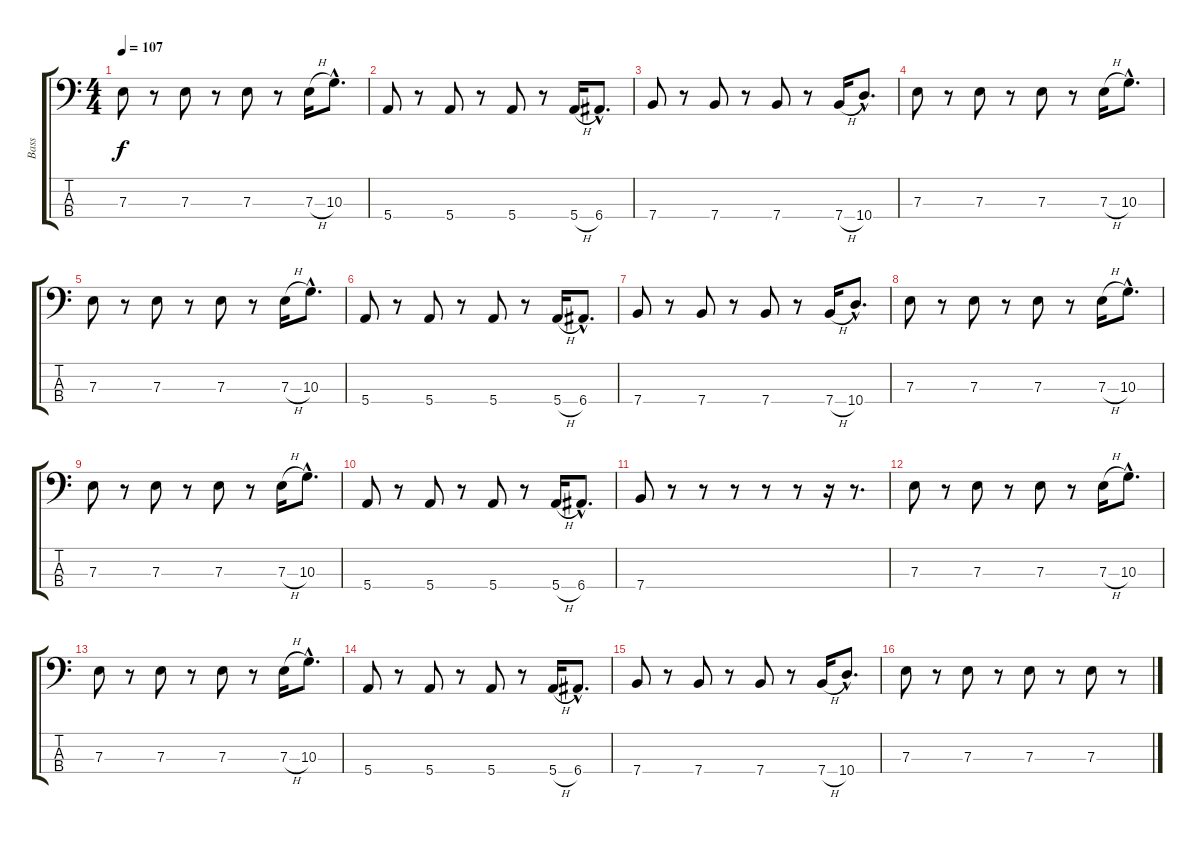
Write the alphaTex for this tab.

\track ("Bass" "Bass") {instrument electricbasspick}
\staff {score tabs}
\tuning (G2 D2 A1 E1) {hide}
\ts (4 4)
\tempo 107
\clef f4
\ks c
7.3.8{dy f} r.8 7.3.8 r.8 7.3.8 r.8 7.3{h}.16 10.3{hac}.8{d} |
5.4.8 r.8 5.4.8 r.8 5.4.8 r.8 5.4{h}.16 6.4{hac}.8{d} |
7.4.8 r.8 7.4.8 r.8 7.4.8 r.8 7.4{h}.16 10.4{hac}.8{d} |
7.3.8 r.8 7.3.8 r.8 7.3.8 r.8 7.3{h}.16 10.3{hac}.8{d} |
7.3.8 r.8 7.3.8 r.8 7.3.8 r.8 7.3{h}.16 10.3{hac}.8{d} |
5.4.8 r.8 5.4.8 r.8 5.4.8 r.8 5.4{h}.16 6.4{hac}.8{d} |
7.4.8 r.8 7.4.8 r.8 7.4.8 r.8 7.4{h}.16 10.4{hac}.8{d} |
7.3.8 r.8 7.3.8 r.8 7.3.8 r.8 7.3{h}.16 10.3{hac}.8{d} |
7.3.8 r.8 7.3.8 r.8 7.3.8 r.8 7.3{h}.16 10.3{hac}.8{d} |
5.4.8 r.8 5.4.8 r.8 5.4.8 r.8 5.4{h}.16 6.4{hac}.8{d} |
7.4.8 r.8 r.8 r.8 r.8 r.8 r.16 r.8{d} |
7.3.8 r.8 7.3.8 r.8 7.3.8 r.8 7.3{h}.16 10.3{hac}.8{d} |
7.3.8 r.8 7.3.8 r.8 7.3.8 r.8 7.3{h}.16 10.3{hac}.8{d} |
5.4.8 r.8 5.4.8 r.8 5.4.8 r.8 5.4{h}.16 6.4{hac}.8{d} |
7.4.8 r.8 7.4.8 r.8 7.4.8 r.8 7.4{h}.16 10.4{hac}.8{d} |
7.3.8 r.8 7.3.8 r.8 7.3.8 r.8 7.3.8 r.8
